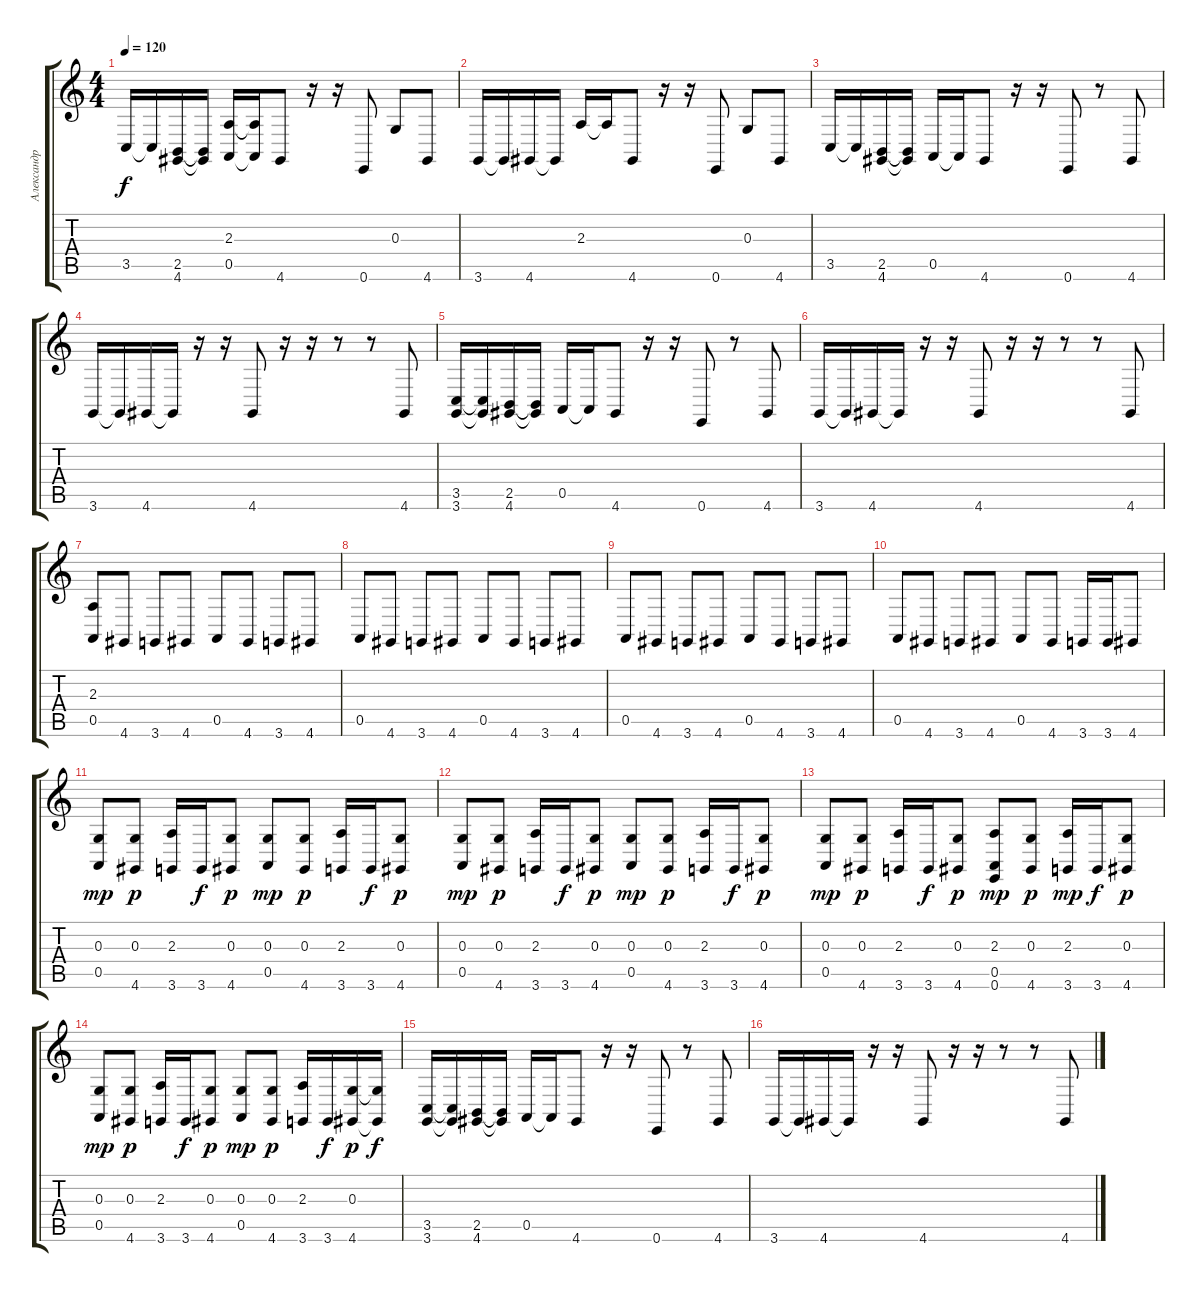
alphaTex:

\track ("Александр Барзилович" "Александр ") {instrument acousticgrandpiano}
\staff {score tabs}
\tuning (E4 B3 G3 D3 A2 E2) {hide}
\ts (4 4)
\tempo 120
\clef g2
\ks c
3.5.16{dy f} 3.5{t}.16 (2.5 4.6).16 (2.5{t} 4.6{t}).16 (2.3 0.5).16 (2.3{t} 0.5{t}).16 4.6.8 r.16 r.16 0.6.8 0.3.8 4.6.8 |
3.6.16 3.6{t}.16 4.6.16 4.6{t}.16 2.3.16 2.3{t}.16 4.6.8 r.16 r.16 0.6.8 0.3.8 4.6.8 |
3.5.16 3.5{t}.16 (2.5 4.6).16 (2.5{t} 4.6{t}).16 0.5.16 0.5{t}.16 4.6.8 r.16 r.16 0.6.8 r.8 4.6.8 |
3.6.16 3.6{t}.16 4.6.16 4.6{t}.16 r.16 r.16 4.6.8 r.16 r.16 r.8 r.8 4.6.8 |
(3.5 3.6).16 (3.5{t} 3.6{t}).16 (2.5 4.6).16 (2.5{t} 4.6{t}).16 0.5.16 0.5{t}.16 4.6.8 r.16 r.16 0.6.8 r.8 4.6.8 |
3.6.16 3.6{t}.16 4.6.16 4.6{t}.16 r.16 r.16 4.6.8 r.16 r.16 r.8 r.8 4.6.8 |
(2.3 0.5).8 4.6.8 3.6.8 4.6.8 0.5.8 4.6.8 3.6.8 4.6.8 |
0.5.8 4.6.8 3.6.8 4.6.8 0.5.8 4.6.8 3.6.8 4.6.8 |
0.5.8 4.6.8 3.6.8 4.6.8 0.5.8 4.6.8 3.6.8 4.6.8 |
0.5.8 4.6.8 3.6.8 4.6.8 0.5.8 4.6.8 3.6.16 3.6.16 4.6.8 |
(0.3 0.5).8{dy mp} (0.3 4.6).8{dy p} (2.3 3.6).16 3.6.16{dy f} (0.3 4.6).8{dy p} (0.3 0.5).8{dy mp} (0.3 4.6).8{dy p} (2.3 3.6).16 3.6.16{dy f} (0.3 4.6).8{dy p} |
(0.3 0.5).8{dy mp} (0.3 4.6).8{dy p} (2.3 3.6).16 3.6.16{dy f} (0.3 4.6).8{dy p} (0.3 0.5).8{dy mp} (0.3 4.6).8{dy p} (2.3 3.6).16 3.6.16{dy f} (0.3 4.6).8{dy p} |
(0.3 0.5).8{dy mp} (0.3 4.6).8{dy p} (2.3 3.6).16 3.6.16{dy f} (0.3 4.6).8{dy p} (2.3 0.5 0.6).8{dy mp} (0.3 4.6).8{dy p} (2.3 3.6).16{dy mp} 3.6.16{dy f} (0.3 4.6).8{dy p} |
(0.3 0.5).8{dy mp} (0.3 4.6).8{dy p} (2.3 3.6).16 3.6.16{dy f} (0.3 4.6).8{dy p} (0.3 0.5).8{dy mp} (0.3 4.6).8{dy p} (2.3 3.6).16 3.6.16{dy f} (0.3 4.6).16{dy p} (0.3{t} 4.6{t}).16{dy f} |
(3.5 3.6).16 (3.5{t} 3.6{t}).16 (2.5 4.6).16 (2.5{t} 4.6{t}).16 0.5.16 0.5{t}.16 4.6.8 r.16 r.16 0.6.8 r.8 4.6.8 |
3.6.16 3.6{t}.16 4.6.16 4.6{t}.16 r.16 r.16 4.6.8 r.16 r.16 r.8 r.8 4.6.8
